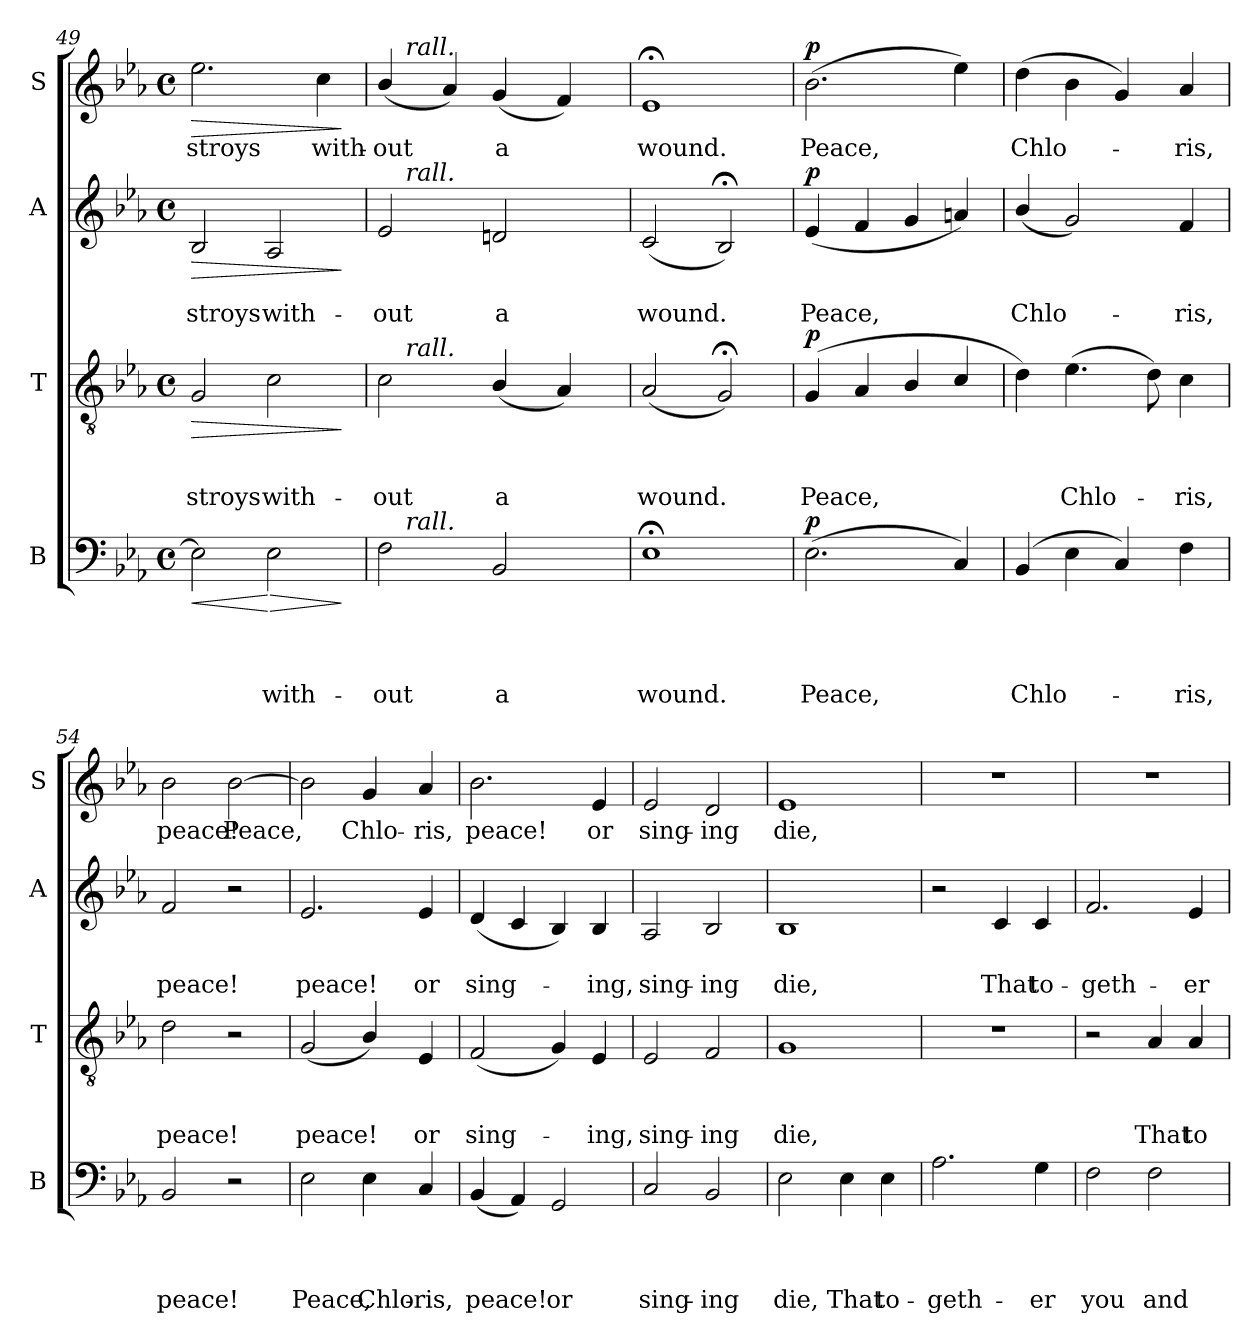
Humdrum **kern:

**kern	**text	**text	**text	**text	**dynam	**kern	**text	**text	**text	**dynam	**kern	**text	**text	**dynam	**kern	**text	**dynam
*part4	*part4	*part4	*part4	*part4	*part4	*part3	*part3	*part3	*part3	*part3	*part2	*part2	*part2	*part2	*part1	*part1	*part1
*staff4	*staff4	*staff4	*staff4	*staff4	*staff4	*staff3	*staff3	*staff3	*staff3	*staff3	*staff2	*staff2	*staff2	*staff2	*staff1	*staff1	*staff1
*I"B	*	*	*	*	*	*I"T	*	*	*	*	*I"A	*	*	*	*I"S	*	*
*I'B	*	*	*	*	*	*I'T	*	*	*	*	*I'A	*	*	*	*I'S	*	*
*clefF4	*	*	*	*	*	*clefGv2	*	*	*	*	*clefG2	*	*	*	*clefG2	*	*
*k[b-e-a-]	*	*	*	*	*	*k[b-e-a-]	*	*	*	*	*k[b-e-a-]	*	*	*	*k[b-e-a-]	*	*
*E-:	*	*	*	*	*	*E-:	*	*	*	*	*E-:	*	*	*	*E-:	*	*
*M4/4	*	*	*	*	*	*M4/4	*	*	*	*	*M4/4	*	*	*	*M4/4	*	*
*met(c)	*	*	*	*	*	*met(c)	*	*	*	*	*met(c)	*	*	*	*met(c)	*	*
=49	=49	=49	=49	=49	=49	=49	=49	=49	=49	=49	=49	=49	=49	=49	=49	=49	=49
!	!	!	!	!	!LO:HP:b	!	!	!	!LO:LY:b	!LO:HP:b	!	!	!LO:LY:b	!LO:HP:b	!	!LO:LY:b	!LO:HP:b
2E-\]	.	.	.	.	<	2G/	.	.	-stroys	>	2B-/	.	-stroys	>	2.ee-\	-stroys	>
!	!	!	!	!LO:LY:b	!LO:HP:n=1:b	!	!	!	!LO:LY:b	!	!	!	!LO:LY:b	!	!	!	!
2E-\	.	.	.	with-	[ >	2c\	.	.	with-	.	2A-/	.	with-	.	.	.	.
!	!	!	!	!	!	!	!	!	!	!	!	!	!	!	!	!LO:LY:b	!
.	.	.	.	.	.	.	.	.	.	.	.	.	.	.	4cc\	with-	.
.	.	.	.	.	]	.	.	.	.	]	.	.	.	]	.	.	]
=50	=50	=50	=50	=50	=50	=50	=50	=50	=50	=50	=50	=50	=50	=50	=50	=50	=50
!	!	!	!	!LO:LY:b	!	!	!	!	!LO:LY:b	!	!	!	!LO:LY:b	!	!	!LO:LY:b	!
*^	*	*	*	*	*	*^	*	*	*	*	*^	*	*	*	*^	*	*
2F\	16.ryy	.	.	.	-out	.	2c\	16.ryy	.	.	-out	.	2e-/	16.ryy	.	-out	.	(<4b-/	16.ryy	-out	.
!	!	!	!	!	!	!	!	!	!	!	!	!	!	!	!	!	!	!	!LO:TX:a:i:t=rall.	!	!
!	!	!	!	!	!	!	!	!	!	!	!	!	!	!LO:TX:a:i:t=rall.	!	!	!	!	!	!	!
!	!	!	!	!	!	!	!	!LO:TX:a:i:t=rall.	!	!	!	!	!	!	!	!	!	!	!	!	!
!	!LO:TX:a:i:t=rall.	!	!	!	!	!	!	!	!	!	!	!	!	!	!	!	!	!	!	!	!
.	2ryy	.	.	.	.	.	.	2ryy	.	.	.	.	.	2ryy	.	.	.	.	2ryy	.	.
.	.	.	.	.	.	.	.	.	.	.	.	.	.	.	.	.	.	4a-/)	.	.	.
!	!	!	!	!	!LO:LY:b	!	!	!	!	!	!LO:LY:b	!	!	!	!	!LO:LY:b	!	!	!	!LO:LY:b	!
2BB-/	.	.	.	.	a	.	(<4B-/	.	.	.	a	.	2dn/	.	.	a	.	(<4g/	.	a	.
.	4ryy	.	.	.	.	.	.	4ryy	.	.	.	.	.	4ryy	.	.	.	.	4ryy	.	.
.	.	.	.	.	.	.	4A-/)	.	.	.	.	.	.	.	.	.	.	4f/)	.	.	.
.	8ryy	.	.	.	.	.	.	8ryy	.	.	.	.	.	8ryy	.	.	.	.	8ryy	.	.
.	32ryy	.	.	.	.	.	.	32ryy	.	.	.	.	.	32ryy	.	.	.	.	32ryy	.	.
=51	=51	=51	=51	=51	=51	=51	=51	=51	=51	=51	=51	=51	=51	=51	=51	=51	=51	=51	=51	=51	=51
!	!	!	!	!	!LO:LY:b	!	!	!	!	!	!LO:LY:b	!	!	!	!	!LO:LY:b	!	!	!	!LO:LY:b	!
*v	*v	*	*	*	*	*	*	*	*	*	*	*	*v	*v	*	*	*	*v	*v	*	*
*	*	*	*	*	*	*v	*v	*	*	*	*	*	*	*	*	*	*	*
1E-;<	.	.	.	wound.	.	(<2A-/	.	.	wound.	.	(<2c/	.	wound.	.	1e-;	wound.	.
.	.	.	.	.	.	2G;/)	.	.	.	.	2B-;/)	.	.	.	.	.	.
!!LO:LB:g=z
=52	=52	=52	=52	=52	=52	=52	=52	=52	=52	=52	=52	=52	=52	=52	=52	=52	=52
!	!	!	!	!LO:LY:b	!LO:DY:a	!	!	!	!LO:LY:b	!LO:DY:a	!	!	!LO:LY:b	!LO:DY:a	!	!LO:LY:b	!LO:DY:a
(>2.E-\	.	.	.	Peace,	p	(<4G/	.	.	Peace,	p	(<4e-/	.	Peace,	p	(>2.b-\	Peace,	p
.	.	.	.	.	.	4A-/	.	.	.	.	4f/	.	.	.	.	.	.
.	.	.	.	.	.	4B-/	.	.	.	.	4g/	.	.	.	.	.	.
4C/)	.	.	.	.	.	4c/	.	.	.	.	4an/)	.	.	.	4ee-\)	.	.
=53	=53	=53	=53	=53	=53	=53	=53	=53	=53	=53	=53	=53	=53	=53	=53	=53	=53
!	!	!	!	!LO:LY:b	!	!	!	!	!	!	!	!	!LO:LY:b	!	!	!LO:LY:b	!
(4BB-/	.	.	.	Chlo-	.	4d\)	.	.	.	.	(<4b-/	.	Chlo-	.	(>4dd\	Chlo-	.
!	!	!	!	!	!	!	!	!	!LO:LY:b	!	!	!	!	!	!	!	!
4E-\	.	.	.	.	.	(>4.e-\	.	.	Chlo-	.	2g/)	.	.	.	4b-\	.	.
4C/)	.	.	.	.	.	.	.	.	.	.	.	.	.	.	4g/)	.	.
.	.	.	.	.	.	8d\)	.	.	.	.	.	.	.	.	.	.	.
!	!	!	!	!LO:LY:b	!	!	!	!	!LO:LY:b	!	!	!	!LO:LY:b	!	!	!LO:LY:b	!
4F\	.	.	.	-ris,	.	4c\	.	.	-ris,	.	4f/	.	-ris,	.	4a-i/	-ris,	.
=54	=54	=54	=54	=54	=54	=54	=54	=54	=54	=54	=54	=54	=54	=54	=54	=54	=54
!	!	!	!	!LO:LY:b	!	!	!	!	!LO:LY:b	!	!	!	!LO:LY:b	!	!	!LO:LY:b	!
2BB-/	.	.	.	peace!	.	2d\	.	.	peace!	.	2f/	.	peace!	.	2b-\	peace!	.
!	!	!	!	!	!	!	!	!	!	!	!	!	!	!	!	!LO:LY:b	!
2r	.	.	.	.	.	2r	.	.	.	.	2r	.	.	.	[>2b-\	Peace,	.
=55	=55	=55	=55	=55	=55	=55	=55	=55	=55	=55	=55	=55	=55	=55	=55	=55	=55
!	!	!	!	!LO:LY:b	!	!	!	!	!LO:LY:b	!	!	!	!LO:LY:b	!	!	!	!
2E-\	.	.	.	Peace,	.	(<2G/	.	.	peace!	.	2.e-/	.	peace!	.	2b-\]	.	.
!	!	!	!	!LO:LY:b	!	!	!	!	!	!	!	!	!	!	!	!LO:LY:b	!
4E-\	.	.	.	Chlo-	.	4B-/)	.	.	.	.	.	.	.	.	4g/	Chlo-	.
!	!	!	!	!LO:LY:b	!	!	!	!	!LO:LY:b	!	!	!	!LO:LY:b	!	!	!LO:LY:b	!
4C/	.	.	.	-ris,	.	4E-/	.	.	or	.	4e-/	.	or	.	4a-/	-ris,	.
=56	=56	=56	=56	=56	=56	=56	=56	=56	=56	=56	=56	=56	=56	=56	=56	=56	=56
!	!	!	!	!LO:LY:b	!	!	!	!	!LO:LY:b	!	!	!	!LO:LY:b	!	!	!LO:LY:b	!
(<4BB-/	.	.	.	peace!	.	(<2F/	.	.	sing-	.	(<4d/	.	sing-	.	2.b-\	peace!	.
4AA-/)	.	.	.	.	.	.	.	.	.	.	4c/	.	.	.	.	.	.
!	!	!	!	!LO:LY:b	!	!	!	!	!	!	!	!	!	!	!	!	!
2GG/	.	.	.	or	.	4G/)	.	.	.	.	4B-/)	.	.	.	.	.	.
!	!	!	!	!	!	!	!	!	!LO:LY:b	!	!	!	!LO:LY:b	!	!	!LO:LY:b	!
.	.	.	.	.	.	4E-/	.	.	-ing,	.	4B-/	.	-ing,	.	4e-/	or	.
=57	=57	=57	=57	=57	=57	=57	=57	=57	=57	=57	=57	=57	=57	=57	=57	=57	=57
!	!	!	!	!LO:LY:b	!	!	!	!	!LO:LY:b	!	!	!	!LO:LY:b	!	!	!LO:LY:b	!
2C/	.	.	.	sing-	.	2E-/	.	.	sing-	.	2A-/	.	sing-	.	2e-/	sing-	.
!	!	!	!	!LO:LY:b	!	!	!	!	!LO:LY:b	!	!	!	!LO:LY:b	!	!	!LO:LY:b	!
2BB-/	.	.	.	-ing	.	2F/	.	.	-ing	.	2B-/	.	-ing	.	2d/	-ing	.
!!LO:PB:g=z
=58	=58	=58	=58	=58	=58	=58	=58	=58	=58	=58	=58	=58	=58	=58	=58	=58	=58
!	!	!	!	!LO:LY:b	!	!	!	!	!LO:LY:b	!	!	!	!LO:LY:b	!	!	!LO:LY:b	!
2E-\	.	.	.	die,	.	1G	.	.	die,	.	1B-	.	die,	.	1e-	die,	.
!	!	!	!	!LO:LY:b	!	!	!	!	!	!	!	!	!	!	!	!	!
4E-\	.	.	.	That	.	.	.	.	.	.	.	.	.	.	.	.	.
!	!	!	!	!LO:LY:b	!	!	!	!	!	!	!	!	!	!	!	!	!
4E-\	.	.	.	to-	.	.	.	.	.	.	.	.	.	.	.	.	.
=59	=59	=59	=59	=59	=59	=59	=59	=59	=59	=59	=59	=59	=59	=59	=59	=59	=59
!	!	!	!	!LO:LY:b	!	!	!	!	!	!	!	!	!	!	!	!	!
2.A-\	.	.	.	-geth-	.	1r	.	.	.	.	2r	.	.	.	1r	.	.
!	!	!	!	!	!	!	!	!	!	!	!	!	!LO:LY:b	!	!	!	!
.	.	.	.	.	.	.	.	.	.	.	4c/	.	That	.	.	.	.
!	!	!	!	!LO:LY:b	!	!	!	!	!	!	!	!	!LO:LY:b	!	!	!	!
4G\	.	.	.	-er	.	.	.	.	.	.	4c/	.	to-	.	.	.	.
=60	=60	=60	=60	=60	=60	=60	=60	=60	=60	=60	=60	=60	=60	=60	=60	=60	=60
!	!	!	!	!LO:LY:b	!	!	!	!	!	!	!	!	!LO:LY:b	!	!	!	!
2F\	.	.	.	you	.	2r	.	.	.	.	2.f/	.	-geth-	.	1r	.	.
!	!	!	!	!LO:LY:b	!	!	!	!	!LO:LY:b	!	!	!	!	!	!	!	!
2F\	.	.	.	and	.	4A-/	.	.	That	.	.	.	.	.	.	.	.
!	!	!	!	!	!	!	!	!	!LO:LY:b	!	!	!	!LO:LY:b	!	!	!	!
.	.	.	.	.	.	4A-/	.	.	to-	.	4e-/	.	-er	.	.	.	.
=	=	=	=	=	=	=	=	=	=	=	=	=	=	=	=	=	=
*-	*-	*-	*-	*-	*-	*-	*-	*-	*-	*-	*-	*-	*-	*-	*-	*-	*-
